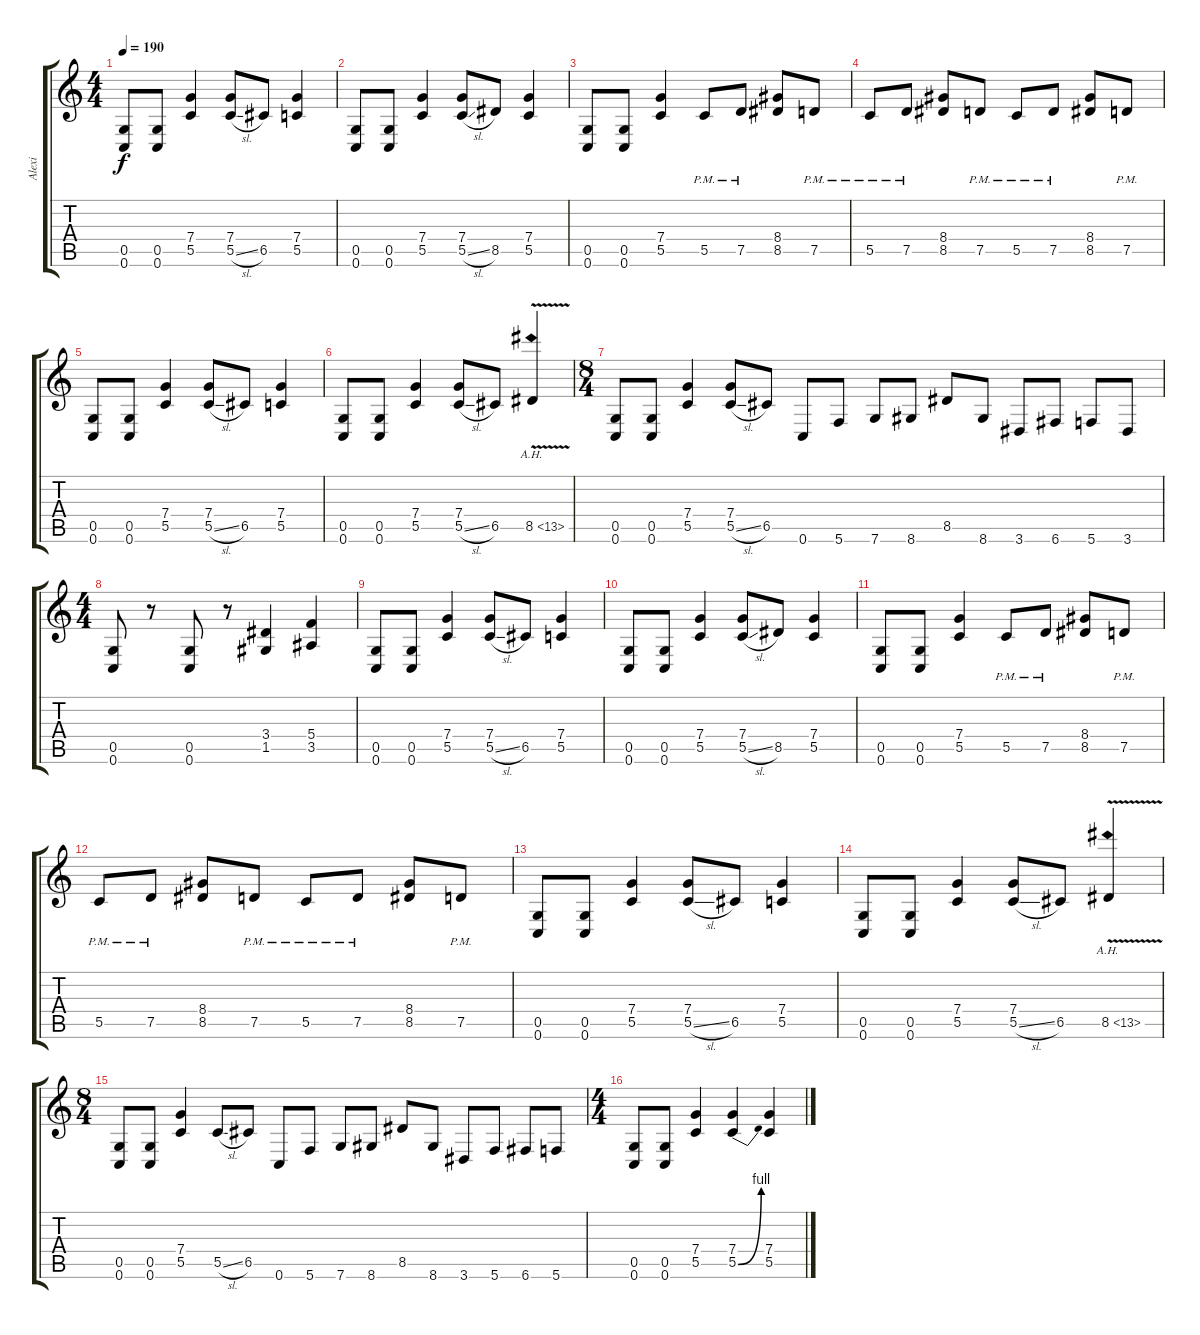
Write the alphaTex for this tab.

\track ("Alexi" "Alexi") {instrument overdrivenguitar}
\staff {score tabs}
\tuning (D4 A3 F3 C3 G2 C2) {hide}
\ts (4 4)
\tempo 190
\clef g2
\ks c
(0.5 0.6).8{dy f instrument overdrivenguitar} (0.5 0.6).8 (7.4 5.5).4 (7.4 5.5{sl}).8 6.5.8 (7.4 5.5).4 |
(0.5 0.6).8 (0.5 0.6).8 (7.4 5.5).4 (7.4 5.5{sl}).8 8.5.8 (7.4 5.5).4 |
(0.5 0.6).8 (0.5 0.6).8 (7.4 5.5).4 5.5{pm}.8 7.5{pm}.8 (8.4 8.5).8 7.5{pm}.8 |
5.5{pm}.8 7.5{pm}.8 (8.4 8.5).8 7.5{pm}.8 5.5{pm}.8 7.5{pm}.8 (8.4 8.5).8 7.5{pm}.8 |
(0.5 0.6).8 (0.5 0.6).8 (7.4 5.5).4 (7.4 5.5{sl}).8 6.5.8 (7.4 5.5).4 |
(0.5 0.6).8 (0.5 0.6).8 (7.4 5.5).4 (7.4 5.5{sl}).8 6.5.8 8.5{ah 5 v}.4 |
\ts (8 4)
(0.5 0.6).8 (0.5 0.6).8 (7.4 5.5).4 (7.4 5.5{sl}).8 6.5.8 0.6.8 5.6.8 7.6.8 8.6.8 8.5.8 8.6.8 3.6.8 6.6.8 5.6.8 3.6.8 |
\ts (4 4)
(0.5 0.6).8 r.8 (0.5 0.6).8 r.8 (3.4 1.5).4 (5.4 3.5).4 |
(0.5 0.6).8 (0.5 0.6).8 (7.4 5.5).4 (7.4 5.5{sl}).8 6.5.8 (7.4 5.5).4 |
(0.5 0.6).8 (0.5 0.6).8 (7.4 5.5).4 (7.4 5.5{sl}).8 8.5.8 (7.4 5.5).4 |
(0.5 0.6).8 (0.5 0.6).8 (7.4 5.5).4 5.5{pm}.8 7.5{pm}.8 (8.4 8.5).8 7.5{pm}.8 |
5.5{pm}.8 7.5{pm}.8 (8.4 8.5).8 7.5{pm}.8 5.5{pm}.8 7.5{pm}.8 (8.4 8.5).8 7.5{pm}.8 |
(0.5 0.6).8 (0.5 0.6).8 (7.4 5.5).4 (7.4 5.5{sl}).8 6.5.8 (7.4 5.5).4 |
(0.5 0.6).8 (0.5 0.6).8 (7.4 5.5).4 (7.4 5.5{sl}).8 6.5.8 8.5{ah 5 v}.4 |
\ts (8 4)
(0.5 0.6).8 (0.5 0.6).8 (7.4 5.5).4 5.5{sl}.8 6.5.8 0.6.8 5.6.8 7.6.8 8.6.8 8.5.8 8.6.8 3.6.8 5.6.8 6.6.8 5.6.8 |
\ts (4 4)
(0.5 0.6).8 (0.5 0.6).8 (7.4 5.5).4 (7.4 5.5{be (bend 0 0 60 4)}).4 (7.4 5.5).4
